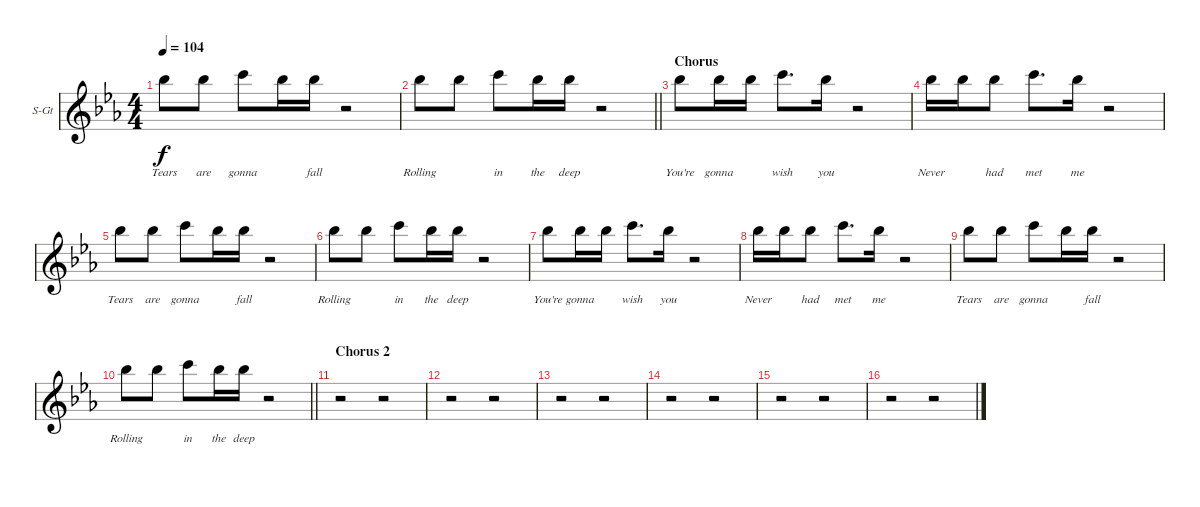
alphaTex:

\bracketExtendMode groupsimilarinstruments
\firstSystemTrackNameOrientation horizontal
\otherSystemsTrackNameOrientation horizontal
\track ("Backing vocals" "S-Gt") {instrument sopranosax}
\staff {score}
\tuning (E4 B3 G3 D3 A2 E2)
\displaytranspose 12
\ts (4 4)
\tempo 104
\clef g2
\scale
0.333333
\ks eb
6.1.8{lyrics (0 "Tears") lyrics (1 "") lyrics (2 "") lyrics (3 "") lyrics (4 "") dy f} 6.1.8{lyrics (0 "are") lyrics (1 "") lyrics (2 "") lyrics (3 "") lyrics (4 "")} 8.1.8{lyrics (0 "gonna") lyrics (1 "") lyrics (2 "") lyrics (3 "") lyrics (4 "")} 6.1.16{lyrics (0 "") lyrics (1 "") lyrics (2 "") lyrics (3 "") lyrics (4 "")} 6.1.16{lyrics (0 "fall") lyrics (1 "") lyrics (2 "") lyrics (3 "") lyrics (4 "")} r.2 |
\scale
0.333333
\barLineRight lightlight
6.1.8{lyrics (0 "Rolling") lyrics (1 "") lyrics (2 "") lyrics (3 "") lyrics (4 "")} 6.1.8{lyrics (0 "") lyrics (1 "") lyrics (2 "") lyrics (3 "") lyrics (4 "")} 8.1.8{lyrics (0 "in") lyrics (1 "") lyrics (2 "") lyrics (3 "") lyrics (4 "")} 6.1.16{lyrics (0 "the") lyrics (1 "") lyrics (2 "") lyrics (3 "") lyrics (4 "")} 6.1.16{lyrics (0 "deep") lyrics (1 "") lyrics (2 "") lyrics (3 "") lyrics (4 "")} r.2 |
\section ("" "Chorus")
\scale
0.333333 6.1.8{lyrics (0 "You're") lyrics (1 "") lyrics (2 "") lyrics (3 "") lyrics (4 "")} 6.1.16{lyrics (0 "gonna") lyrics (1 "") lyrics (2 "") lyrics (3 "") lyrics (4 "")} 6.1.16{lyrics (0 "") lyrics (1 "") lyrics (2 "") lyrics (3 "") lyrics (4 "")} 8.1.8{d lyrics (0 "wish") lyrics (1 "") lyrics (2 "") lyrics (3 "") lyrics (4 "")} 6.1.16{lyrics (0 "you") lyrics (1 "") lyrics (2 "") lyrics (3 "") lyrics (4 "")} r.2 |
\scale
0.333333 6.1.16{lyrics (0 "Never") lyrics (1 "") lyrics (2 "") lyrics (3 "") lyrics (4 "")} 6.1.16{lyrics (0 "") lyrics (1 "") lyrics (2 "") lyrics (3 "") lyrics (4 "")} 6.1.8{lyrics (0 "had") lyrics (1 "") lyrics (2 "") lyrics (3 "") lyrics (4 "")} 8.1.8{d lyrics (0 "met") lyrics (1 "") lyrics (2 "") lyrics (3 "") lyrics (4 "")} 6.1.16{lyrics (0 "me") lyrics (1 "") lyrics (2 "") lyrics (3 "") lyrics (4 "")} r.2 |
\scale
0.333333 6.1.8{lyrics (0 "Tears") lyrics (1 "") lyrics (2 "") lyrics (3 "") lyrics (4 "")} 6.1.8{lyrics (0 "are") lyrics (1 "") lyrics (2 "") lyrics (3 "") lyrics (4 "")} 8.1.8{lyrics (0 "gonna") lyrics (1 "") lyrics (2 "") lyrics (3 "") lyrics (4 "")} 6.1.16{lyrics (0 "") lyrics (1 "") lyrics (2 "") lyrics (3 "") lyrics (4 "")} 6.1.16{lyrics (0 "fall") lyrics (1 "") lyrics (2 "") lyrics (3 "") lyrics (4 "")} r.2 |
\scale
0.333333 6.1.8{lyrics (0 "Rolling") lyrics (1 "") lyrics (2 "") lyrics (3 "") lyrics (4 "")} 6.1.8{lyrics (0 "") lyrics (1 "") lyrics (2 "") lyrics (3 "") lyrics (4 "")} 8.1.8{lyrics (0 "in") lyrics (1 "") lyrics (2 "") lyrics (3 "") lyrics (4 "")} 6.1.16{lyrics (0 "the") lyrics (1 "") lyrics (2 "") lyrics (3 "") lyrics (4 "")} 6.1.16{lyrics (0 "deep") lyrics (1 "") lyrics (2 "") lyrics (3 "") lyrics (4 "")} r.2 |
\scale
0.333333 6.1.8{lyrics (0 "You're") lyrics (1 "") lyrics (2 "") lyrics (3 "") lyrics (4 "")} 6.1.16{lyrics (0 "gonna") lyrics (1 "") lyrics (2 "") lyrics (3 "") lyrics (4 "")} 6.1.16{lyrics (0 "") lyrics (1 "") lyrics (2 "") lyrics (3 "") lyrics (4 "")} 8.1.8{d lyrics (0 "wish") lyrics (1 "") lyrics (2 "") lyrics (3 "") lyrics (4 "")} 6.1.16{lyrics (0 "you") lyrics (1 "") lyrics (2 "") lyrics (3 "") lyrics (4 "")} r.2 |
\scale
0.333333 6.1.16{lyrics (0 "Never") lyrics (1 "") lyrics (2 "") lyrics (3 "") lyrics (4 "")} 6.1.16{lyrics (0 "") lyrics (1 "") lyrics (2 "") lyrics (3 "") lyrics (4 "")} 6.1.8{lyrics (0 "had") lyrics (1 "") lyrics (2 "") lyrics (3 "") lyrics (4 "")} 8.1.8{d lyrics (0 "met") lyrics (1 "") lyrics (2 "") lyrics (3 "") lyrics (4 "")} 6.1.16{lyrics (0 "me") lyrics (1 "") lyrics (2 "") lyrics (3 "") lyrics (4 "")} r.2 |
\scale
0.333333 6.1.8{lyrics (0 "Tears") lyrics (1 "") lyrics (2 "") lyrics (3 "") lyrics (4 "")} 6.1.8{lyrics (0 "are") lyrics (1 "") lyrics (2 "") lyrics (3 "") lyrics (4 "")} 8.1.8{lyrics (0 "gonna") lyrics (1 "") lyrics (2 "") lyrics (3 "") lyrics (4 "")} 6.1.16{lyrics (0 "") lyrics (1 "") lyrics (2 "") lyrics (3 "") lyrics (4 "")} 6.1.16{lyrics (0 "fall") lyrics (1 "") lyrics (2 "") lyrics (3 "") lyrics (4 "")} r.2 |
\scale
0.333333
\barLineRight lightlight
6.1.8{lyrics (0 "Rolling") lyrics (1 "") lyrics (2 "") lyrics (3 "") lyrics (4 "")} 6.1.8{lyrics (0 "") lyrics (1 "") lyrics (2 "") lyrics (3 "") lyrics (4 "")} 8.1.8{lyrics (0 "in") lyrics (1 "") lyrics (2 "") lyrics (3 "") lyrics (4 "")} 6.1.16{lyrics (0 "the") lyrics (1 "") lyrics (2 "") lyrics (3 "") lyrics (4 "")} 6.1.16{lyrics (0 "deep") lyrics (1 "") lyrics (2 "") lyrics (3 "") lyrics (4 "")} r.2 |
\section ("" "Chorus 2")
\scale
0.333333 r.2 r.2 |
\scale
0.333333 r.2 r.2 |
\scale
0.333333 r.2 r.2 |
\scale
0.333333 r.2 r.2 |
\scale
0.333333 r.2 r.2 |
\scale
0.333333 r.2 r.2
